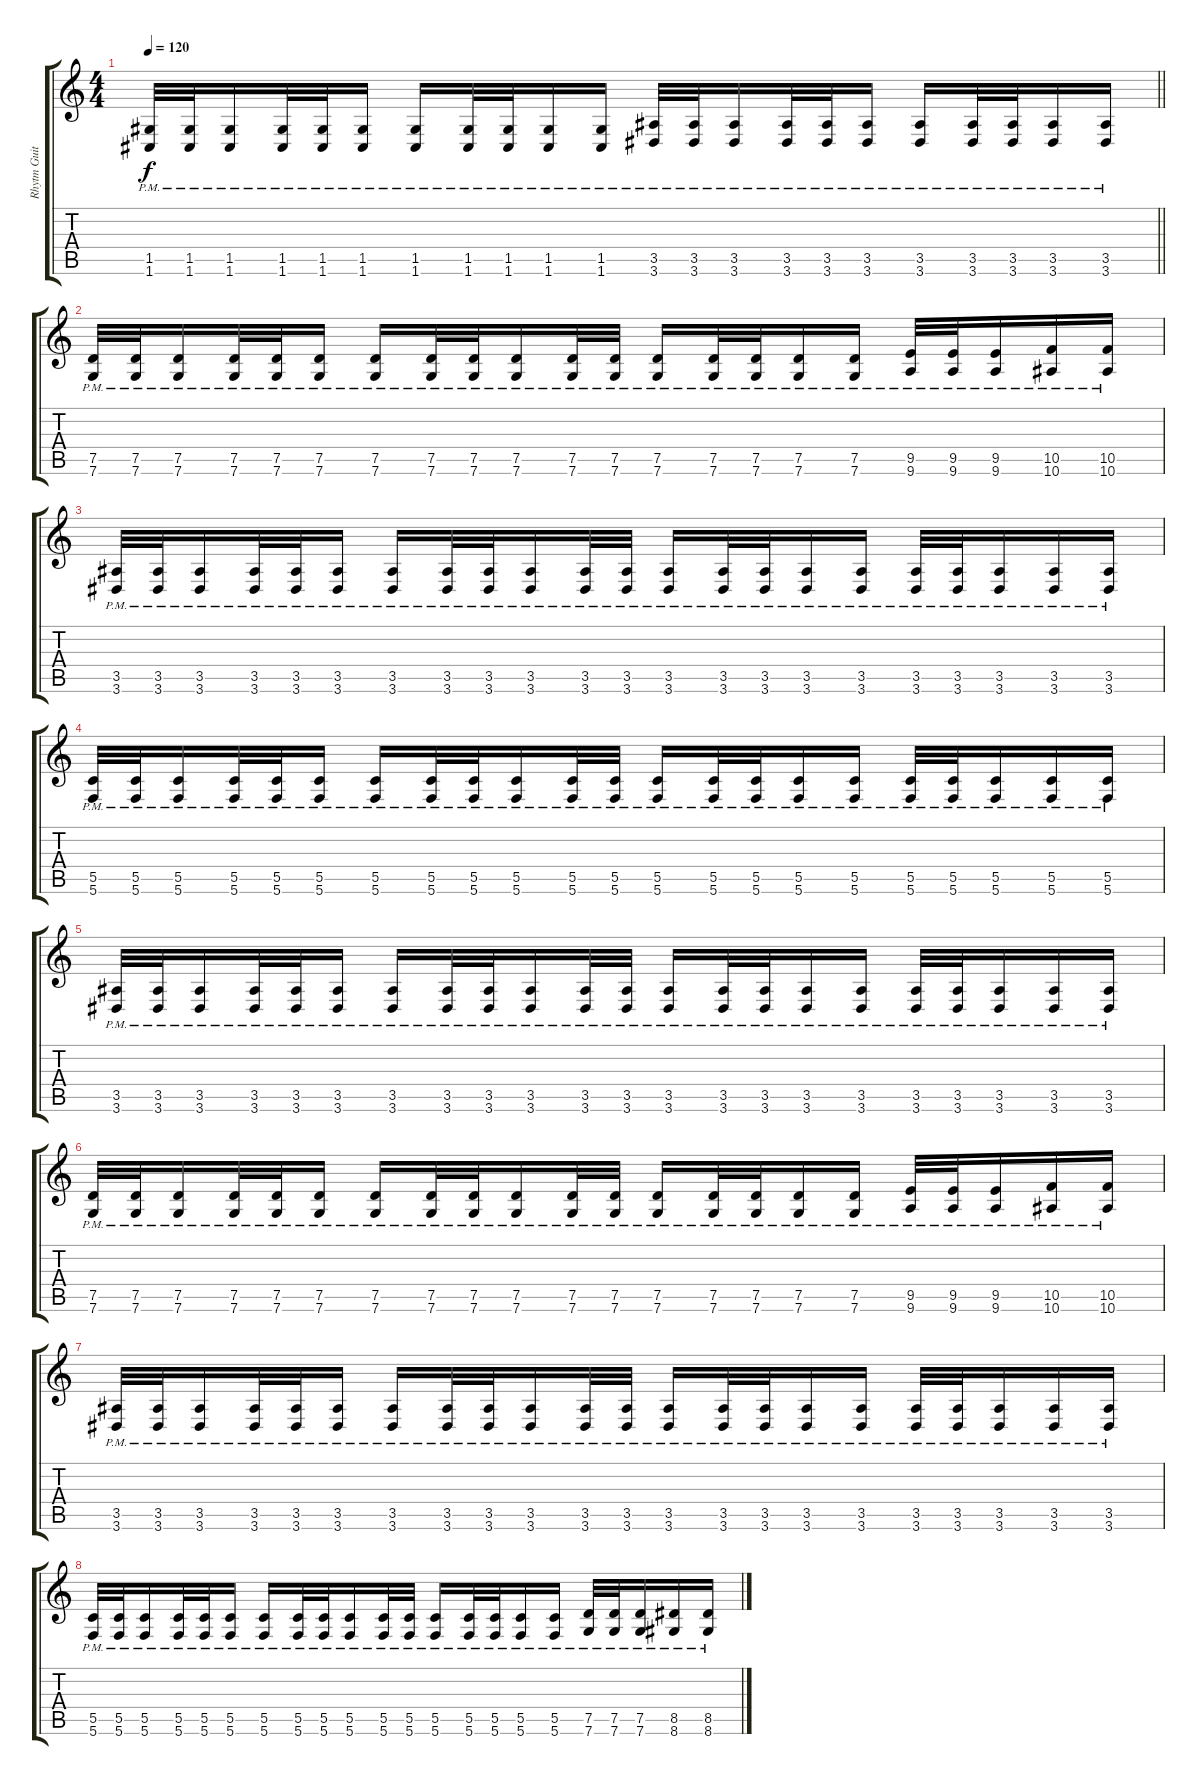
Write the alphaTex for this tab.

\track ("Rhytm Guitar 2" "Rhytm Guit") {instrument overdrivenguitar}
\staff {score tabs}
\tuning (D4 A3 F3 C3 G2 C2) {hide}
\ts (4 4)
\tempo 120
\clef g2
\barLineRight lightlight
\ks c
(1.5{pm} 1.6{pm}).32{dy f} (1.5{pm} 1.6{pm}).32 (1.5{pm} 1.6{pm}).16 (1.5{pm} 1.6{pm}).32 (1.5{pm} 1.6{pm}).32 (1.5{pm} 1.6{pm}).16 (1.5{pm} 1.6{pm}).16 (1.5{pm} 1.6{pm}).32 (1.5{pm} 1.6{pm}).32 (1.5{pm} 1.6{pm}).16 (1.5{pm} 1.6{pm}).16 (3.5{pm} 3.6{pm}).32 (3.5{pm} 3.6{pm}).32 (3.5{pm} 3.6{pm}).16 (3.5{pm} 3.6{pm}).32 (3.5{pm} 3.6{pm}).32 (3.5{pm} 3.6{pm}).16 (3.5{pm} 3.6{pm}).16 (3.5{pm} 3.6{pm}).32 (3.5{pm} 3.6{pm}).32 (3.5{pm} 3.6{pm}).16 (3.5{pm} 3.6{pm}).16 |
(7.5{pm} 7.6{pm}).32 (7.5{pm} 7.6{pm}).32 (7.5{pm} 7.6{pm}).16 (7.5{pm} 7.6{pm}).32 (7.5{pm} 7.6{pm}).32 (7.5{pm} 7.6{pm}).16 (7.5{pm} 7.6{pm}).16 (7.5{pm} 7.6{pm}).32 (7.5{pm} 7.6{pm}).32 (7.5{pm} 7.6{pm}).16 (7.5{pm} 7.6{pm}).32 (7.5{pm} 7.6{pm}).32 (7.5{pm} 7.6{pm}).16 (7.5{pm} 7.6{pm}).32 (7.5{pm} 7.6{pm}).32 (7.5{pm} 7.6{pm}).16 (7.5{pm} 7.6{pm}).16 (9.5{pm} 9.6{pm}).32 (9.5{pm} 9.6{pm}).32 (9.5{pm} 9.6{pm}).16 (10.5{pm} 10.6{pm}).16 (10.5{pm} 10.6{pm}).16 |
(3.5{pm} 3.6{pm}).32 (3.5{pm} 3.6{pm}).32 (3.5{pm} 3.6{pm}).16 (3.5{pm} 3.6{pm}).32 (3.5{pm} 3.6{pm}).32 (3.5{pm} 3.6{pm}).16 (3.5{pm} 3.6{pm}).16 (3.5{pm} 3.6{pm}).32 (3.5{pm} 3.6{pm}).32 (3.5{pm} 3.6{pm}).16 (3.5{pm} 3.6{pm}).32 (3.5{pm} 3.6{pm}).32 (3.5{pm} 3.6{pm}).16 (3.5{pm} 3.6{pm}).32 (3.5{pm} 3.6{pm}).32 (3.5{pm} 3.6{pm}).16 (3.5{pm} 3.6{pm}).16 (3.5{pm} 3.6{pm}).32 (3.5{pm} 3.6{pm}).32 (3.5{pm} 3.6{pm}).16 (3.5{pm} 3.6{pm}).16 (3.5{pm} 3.6{pm}).16 |
(5.5{pm} 5.6{pm}).32 (5.5{pm} 5.6{pm}).32 (5.5{pm} 5.6{pm}).16 (5.5{pm} 5.6{pm}).32 (5.5{pm} 5.6{pm}).32 (5.5{pm} 5.6{pm}).16 (5.5{pm} 5.6{pm}).16 (5.5{pm} 5.6{pm}).32 (5.5{pm} 5.6{pm}).32 (5.5{pm} 5.6{pm}).16 (5.5{pm} 5.6{pm}).32 (5.5{pm} 5.6{pm}).32 (5.5{pm} 5.6{pm}).16 (5.5{pm} 5.6{pm}).32 (5.5{pm} 5.6{pm}).32 (5.5{pm} 5.6{pm}).16 (5.5{pm} 5.6{pm}).16 (5.5{pm} 5.6{pm}).32 (5.5{pm} 5.6{pm}).32 (5.5{pm} 5.6).16 (5.5{pm} 5.6{pm}).16 (5.5{pm} 5.6{pm}).16 |
(3.5{pm} 3.6{pm}).32 (3.5{pm} 3.6{pm}).32 (3.5{pm} 3.6{pm}).16 (3.5{pm} 3.6{pm}).32 (3.5{pm} 3.6{pm}).32 (3.5{pm} 3.6{pm}).16 (3.5{pm} 3.6{pm}).16 (3.5{pm} 3.6{pm}).32 (3.5{pm} 3.6{pm}).32 (3.5{pm} 3.6{pm}).16 (3.5{pm} 3.6{pm}).32 (3.5{pm} 3.6{pm}).32 (3.5{pm} 3.6{pm}).16 (3.5{pm} 3.6{pm}).32 (3.5{pm} 3.6{pm}).32 (3.5{pm} 3.6{pm}).16 (3.5{pm} 3.6{pm}).16 (3.5{pm} 3.6{pm}).32 (3.5{pm} 3.6{pm}).32 (3.5{pm} 3.6{pm}).16 (3.5{pm} 3.6{pm}).16 (3.5{pm} 3.6{pm}).16 |
(7.5{pm} 7.6{pm}).32 (7.5{pm} 7.6{pm}).32 (7.5{pm} 7.6{pm}).16 (7.5{pm} 7.6{pm}).32 (7.5{pm} 7.6{pm}).32 (7.5{pm} 7.6{pm}).16 (7.5{pm} 7.6{pm}).16 (7.5{pm} 7.6{pm}).32 (7.5{pm} 7.6{pm}).32 (7.5{pm} 7.6{pm}).16 (7.5{pm} 7.6{pm}).32 (7.5{pm} 7.6{pm}).32 (7.5{pm} 7.6{pm}).16 (7.5{pm} 7.6{pm}).32 (7.5{pm} 7.6{pm}).32 (7.5{pm} 7.6{pm}).16 (7.5{pm} 7.6{pm}).16 (9.5{pm} 9.6{pm}).32 (9.5{pm} 9.6{pm}).32 (9.5{pm} 9.6{pm}).16 (10.5{pm} 10.6{pm}).16 (10.5{pm} 10.6{pm}).16 |
(3.5{pm} 3.6{pm}).32 (3.5{pm} 3.6{pm}).32 (3.5{pm} 3.6{pm}).16 (3.5{pm} 3.6{pm}).32 (3.5{pm} 3.6{pm}).32 (3.5{pm} 3.6{pm}).16 (3.5{pm} 3.6{pm}).16 (3.5{pm} 3.6{pm}).32 (3.5{pm} 3.6{pm}).32 (3.5{pm} 3.6{pm}).16 (3.5{pm} 3.6{pm}).32 (3.5{pm} 3.6{pm}).32 (3.5{pm} 3.6{pm}).16 (3.5{pm} 3.6{pm}).32 (3.5{pm} 3.6{pm}).32 (3.5{pm} 3.6{pm}).16 (3.5{pm} 3.6{pm}).16 (3.5{pm} 3.6{pm}).32 (3.5{pm} 3.6{pm}).32 (3.5{pm} 3.6{pm}).16 (3.5{pm} 3.6{pm}).16 (3.5{pm} 3.6{pm}).16 |
(5.5{pm} 5.6{pm}).32 (5.5{pm} 5.6{pm}).32 (5.5{pm} 5.6{pm}).16 (5.5{pm} 5.6{pm}).32 (5.5{pm} 5.6{pm}).32 (5.5{pm} 5.6{pm}).16 (5.5{pm} 5.6{pm}).16 (5.5{pm} 5.6{pm}).32 (5.5{pm} 5.6{pm}).32 (5.5{pm} 5.6{pm}).16 (5.5{pm} 5.6{pm}).32 (5.5{pm} 5.6{pm}).32 (5.5{pm} 5.6{pm}).16 (5.5{pm} 5.6{pm}).32 (5.5{pm} 5.6{pm}).32 (5.5{pm} 5.6{pm}).16 (5.5{pm} 5.6{pm}).16 (7.5{pm} 7.6{pm}).32 (7.5{pm} 7.6{pm}).32 (7.5{pm} 7.6).16 (8.5{pm} 8.6{pm}).16 (8.5{pm} 8.6{pm}).16
